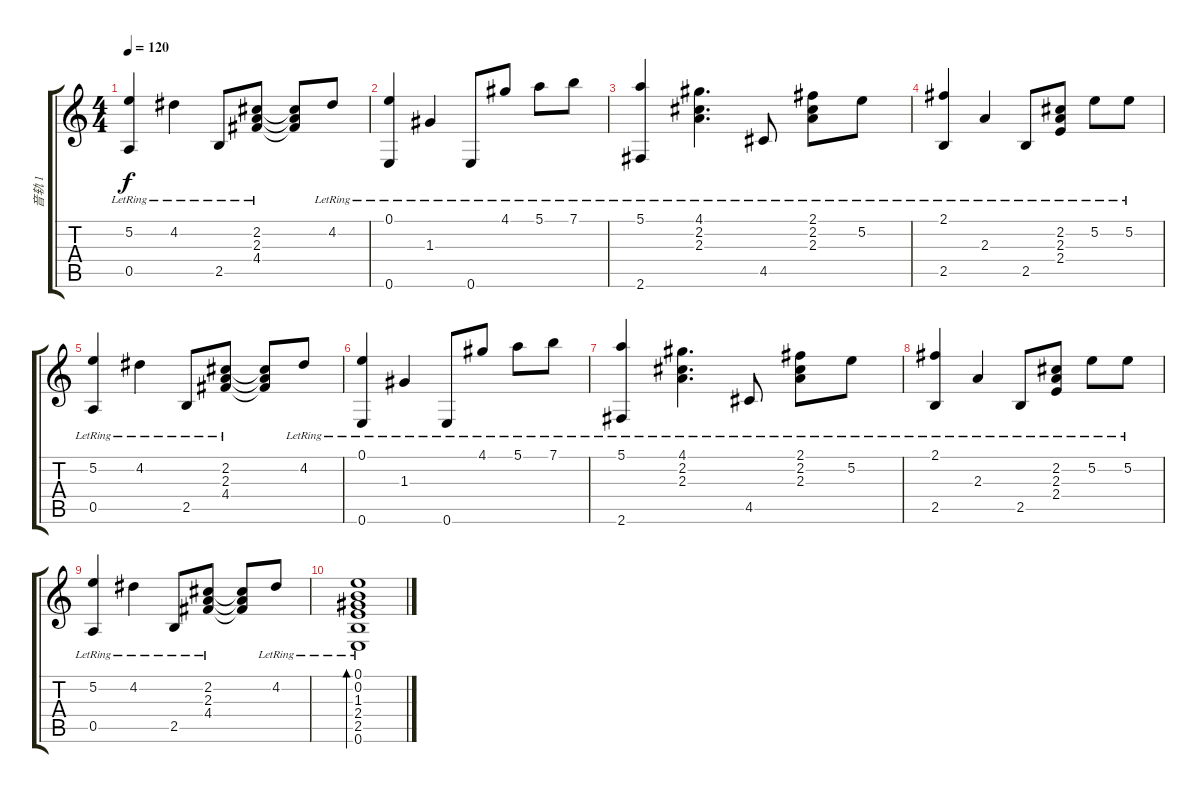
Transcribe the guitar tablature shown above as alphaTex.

\track ("音轨 1" "音轨 1") {instrument acousticguitarnylon}
\staff {score tabs}
\tuning (E4 B3 G3 D3 A2 E2) {hide}
\ts (4 4)
\tempo 120
\clef g2
\ks c
(5.2{lr} 0.5{lr}).4{dy f} 4.2{lr}.4 2.5{lr}.8 (2.2{lr} 2.3{lr} 4.4{lr}).8 (2.2{t} 2.3{t} 4.4{t}).8 4.2{lr}.8 |
(0.1{lr} 0.6{lr}).4 1.3{lr}.4 0.6{lr}.8 4.1{lr}.8 5.1{lr}.8 7.1{lr}.8 |
(5.1{lr} 2.6{lr}).4 (4.1{lr} 2.2{lr} 2.3{lr}).4{d} 4.5{lr}.8 (2.1{lr} 2.2{lr} 2.3{lr}).8 5.2{lr}.8 |
(2.1{lr} 2.5{lr}).4 2.3{lr}.4 2.5{lr}.8 (2.2{lr} 2.3{lr} 2.4{lr}).8 5.2{lr}.8 5.2{lr}.8 |
(5.2{lr} 0.5{lr}).4 4.2{lr}.4 2.5{lr}.8 (2.2{lr} 2.3{lr} 4.4{lr}).8 (2.2{t} 2.3{t} 4.4{t}).8 4.2{lr}.8 |
(0.1{lr} 0.6{lr}).4 1.3{lr}.4 0.6{lr}.8 4.1{lr}.8 5.1{lr}.8 7.1{lr}.8 |
(5.1{lr} 2.6{lr}).4 (4.1{lr} 2.2{lr} 2.3{lr}).4{d} 4.5{lr}.8 (2.1{lr} 2.2{lr} 2.3{lr}).8 5.2{lr}.8 |
(2.1{lr} 2.5{lr}).4 2.3{lr}.4 2.5{lr}.8 (2.2{lr} 2.3{lr} 2.4{lr}).8 5.2{lr}.8 5.2{lr}.8 |
(5.2{lr} 0.5{lr}).4 4.2{lr}.4 2.5{lr}.8 (2.2{lr} 2.3{lr} 4.4{lr}).8 (2.2{t} 2.3{t} 4.4{t}).8 4.2{lr}.8 |
(0.1{lr} 0.2{lr} 1.3{lr} 2.4{lr} 2.5{lr} 0.6{lr}).1{bd 480}
